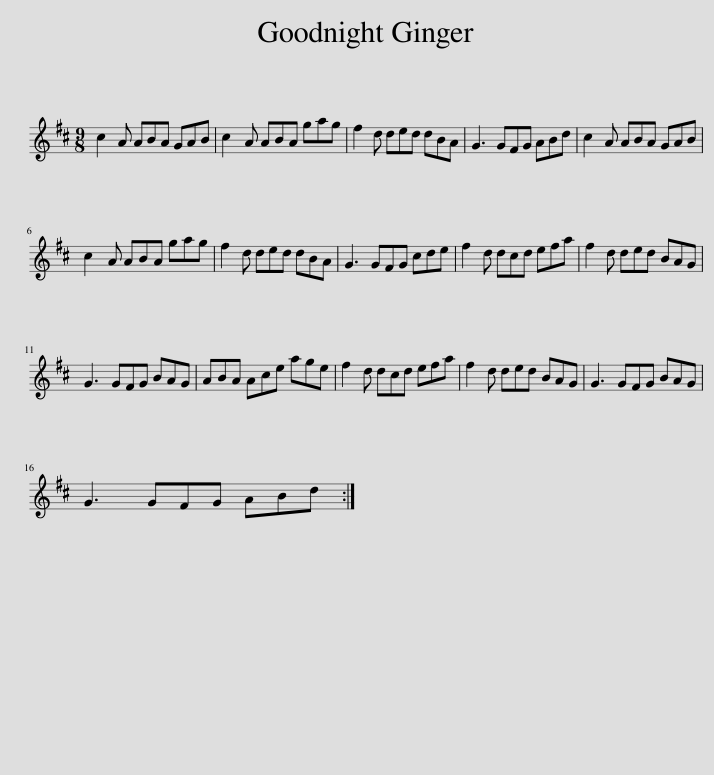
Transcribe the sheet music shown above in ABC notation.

X:1
L:1/8
M:9/8
I:linebreak $
K:D
V:1 treble
V:1
 c2 A ABA GAB | c2 A ABA gag | f2 d ded dBA | G3 GFG ABd | c2 A ABA GAB |$ %5
 c2 A ABA gag | f2 d ded dBA | G3 GFG cde | f2 d dcd efa | f2 d ded BAG |$ %10
 G3 GFG BAG | ABA Ace age | f2 d dcd efa | f2 d ded BAG | G3 GFG BAG |$ %15
 G3 GFG ABd :| %16
